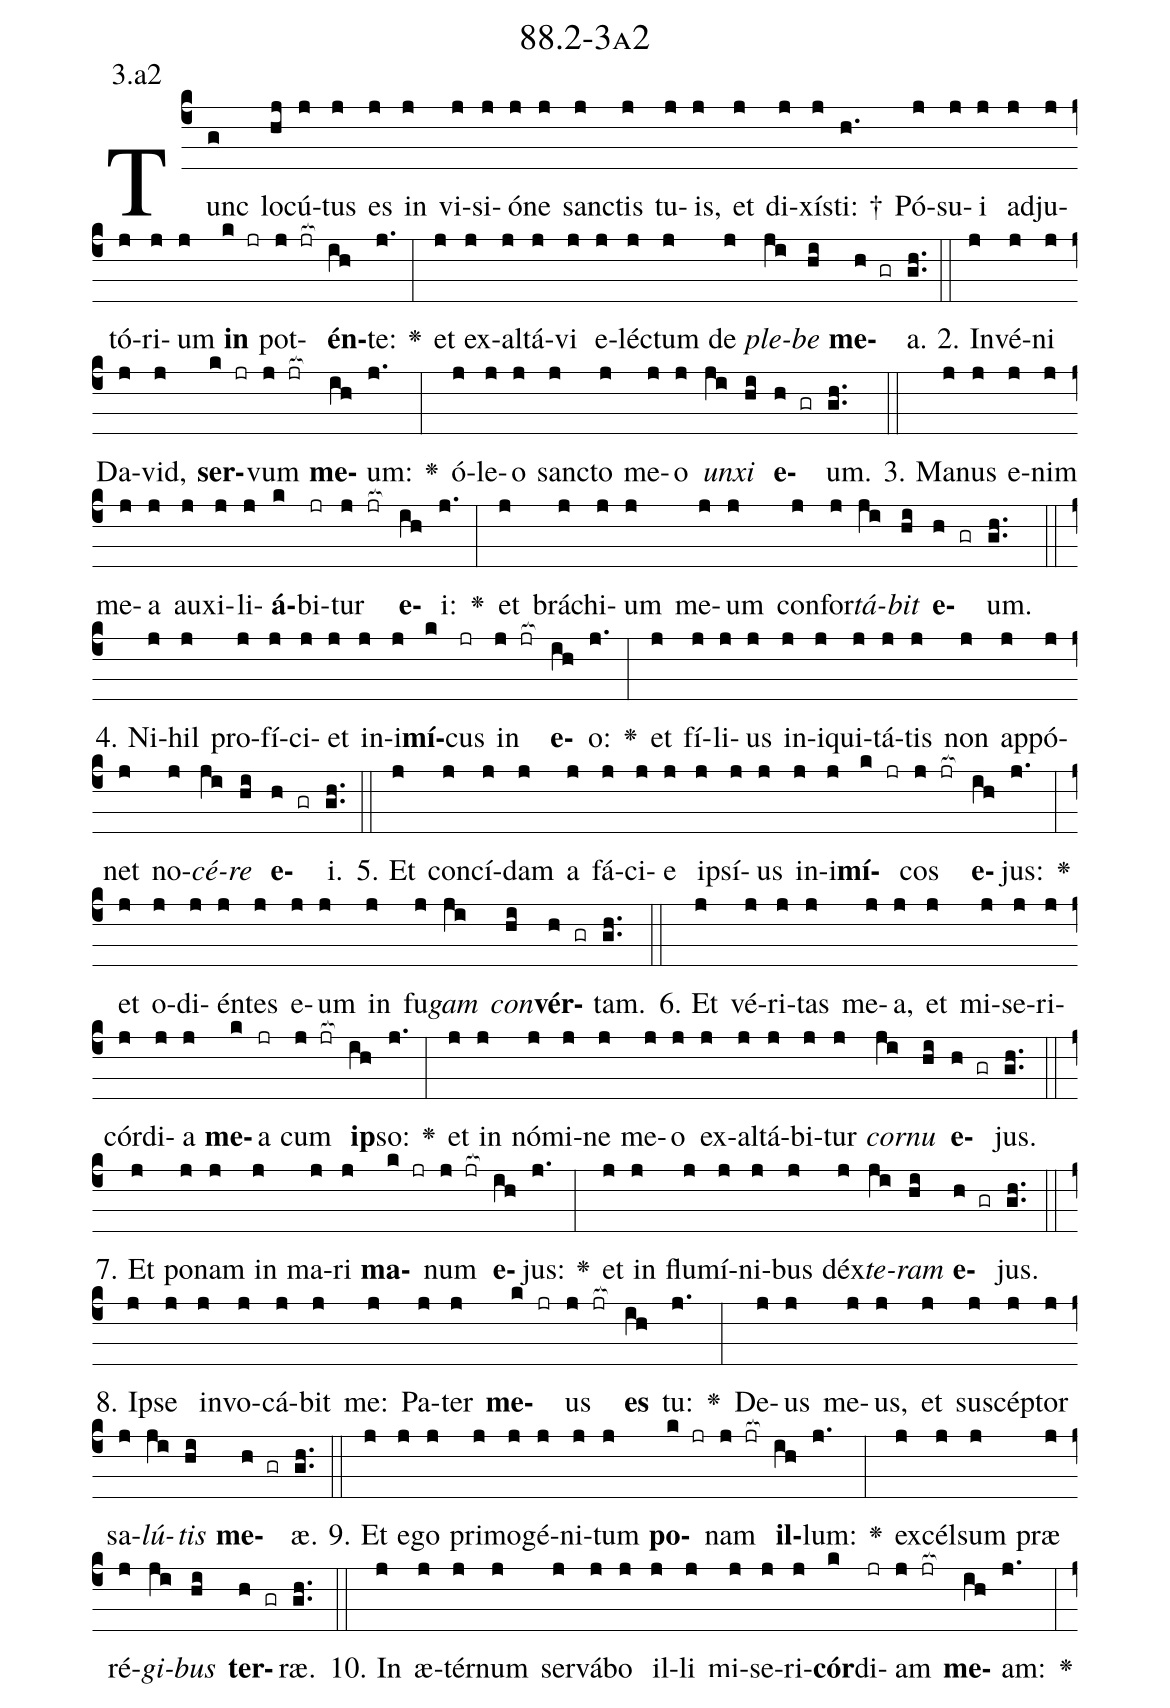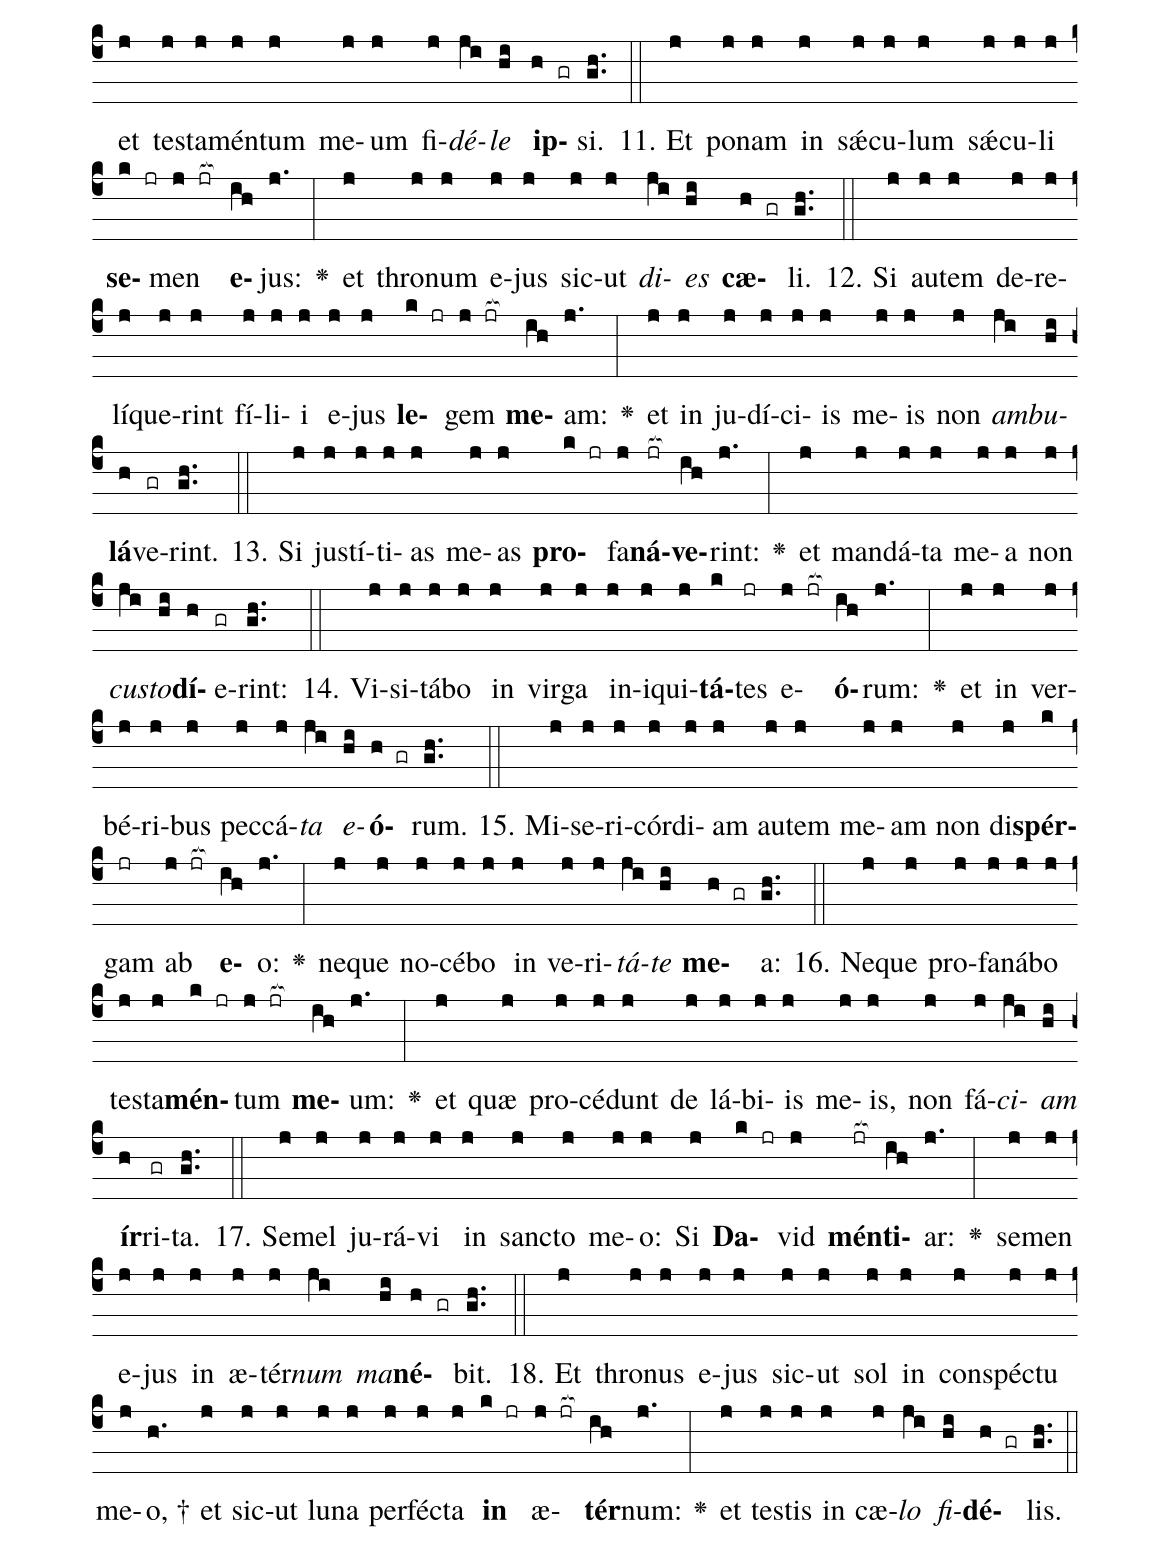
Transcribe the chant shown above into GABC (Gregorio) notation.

name: 88.2-3a2;
annotation: 3.a2;
%%
(c4)Tunc(g) lo(hj)cú(j)tus(j) es(j) in(j) vi(j)si(j)ó(j)ne(j) sanc(j)tis(j) tu(j)is,(j) et(j) di(j)xís(j)ti: †(h.) Pó(j)su(j)i(j) ad(j)ju(j)tó(j)ri(j)um(j) <b>in</b>(k jr) pot(j jr[ocb:1{])<b>én</b>(ih[ocb:0}])te:(j.) <v>\greheightstar</v>(:) et(j) ex(j)al(j)tá(j)vi(j) e(j)léc(j)tum(j) de(j) <i>ple</i>(ji)<i>be</i>(hi) <b>me</b>(h gr)a.(gh..) (::)
2. In(j)vé(j)ni(j) Da(j)vid,(j) <b>ser</b>(k jr)vum(j jr[ocb:1{]) <b>me</b>(ih[ocb:0}])um:(j.) <v>\greheightstar</v>(:) ó(j)le(j)o(j) sanc(j)to(j) me(j)o(j) <i>un</i>(ji)<i>xi</i>(hi) <b>e</b>(h gr)um.(gh..) (::)
3. Ma(j)nus(j) e(j)nim(j) me(j)a(j) au(j)xi(j)li(j)<b>á</b>(k)bi(jr)tur(j jr[ocb:1{]) <b>e</b>(ih[ocb:0}])i:(j.) <v>\greheightstar</v>(:) et(j) brá(j)chi(j)um(j) me(j)um(j) con(j)for(j)<i>tá</i>(ji)<i>bit</i>(hi) <b>e</b>(h gr)um.(gh..) (::)
4. Ni(j)hil(j) pro(j)fí(j)ci(j)et(j) in(j)i(j)<b>mí</b>(k)cus(jr) in(j jr[ocb:1{]) <b>e</b>(ih[ocb:0}])o:(j.) <v>\greheightstar</v>(:) et(j) fí(j)li(j)us(j) in(j)i(j)qui(j)tá(j)tis(j) non(j) ap(j)pó(j)net(j) no(j)<i>cé</i>(ji)<i>re</i>(hi) <b>e</b>(h gr)i.(gh..) (::)
5. Et(j) con(j)cí(j)dam(j) a(j) fá(j)ci(j)e(j) ip(j)sí(j)us(j) in(j)i(j)<b>mí</b>(k jr)cos(j jr[ocb:1{]) <b>e</b>(ih[ocb:0}])jus:(j.) <v>\greheightstar</v>(:) et(j) o(j)di(j)én(j)tes(j) e(j)um(j) in(j) fu(j)<i>gam</i>(ji) <i>con</i>(hi)<b>vér</b>(h gr)tam.(gh..) (::)
6. Et(j) vé(j)ri(j)tas(j) me(j)a,(j) et(j) mi(j)se(j)ri(j)cór(j)di(j)a(j) <b>me</b>(k)a(jr) cum(j jr[ocb:1{]) <b>ip</b>(ih[ocb:0}])so:(j.) <v>\greheightstar</v>(:) et(j) in(j) nó(j)mi(j)ne(j) me(j)o(j) ex(j)al(j)tá(j)bi(j)tur(j) <i>cor</i>(ji)<i>nu</i>(hi) <b>e</b>(h gr)jus.(gh..) (::)
7. Et(j) po(j)nam(j) in(j) ma(j)ri(j) <b>ma</b>(k jr)num(j jr[ocb:1{]) <b>e</b>(ih[ocb:0}])jus:(j.) <v>\greheightstar</v>(:) et(j) in(j) flu(j)mí(j)ni(j)bus(j) déx(j)<i>te</i>(ji)<i>ram</i>(hi) <b>e</b>(h gr)jus.(gh..) (::)
8. Ip(j)se(j) in(j)vo(j)cá(j)bit(j) me:(j) Pa(j)ter(j) <b>me</b>(k jr)us(j jr[ocb:1{]) <b>es</b>(ih[ocb:0}]) tu:(j.) <v>\greheightstar</v>(:) De(j)us(j) me(j)us,(j) et(j) su(j)scép(j)tor(j) sa(j)<i>lú</i>(ji)<i>tis</i>(hi) <b>me</b>(h gr)æ.(gh..) (::)
9. Et(j) e(j)go(j) pri(j)mo(j)gé(j)ni(j)tum(j) <b>po</b>(k jr)nam(j jr[ocb:1{]) <b>il</b>(ih[ocb:0}])lum:(j.) <v>\greheightstar</v>(:) ex(j)cél(j)sum(j) præ(j) ré(j)<i>gi</i>(ji)<i>bus</i>(hi) <b>ter</b>(h gr)ræ.(gh..) (::)
10. In(j) æ(j)tér(j)num(j) ser(j)vá(j)bo(j) il(j)li(j) mi(j)se(j)ri(j)<b>cór</b>(k)di(jr)am(j jr[ocb:1{]) <b>me</b>(ih[ocb:0}])am:(j.) <v>\greheightstar</v>(:) et(j) tes(j)ta(j)mén(j)tum(j) me(j)um(j) fi(j)<i>dé</i>(ji)<i>le</i>(hi) <b>ip</b>(h gr)si.(gh..) (::)
11. Et(j) po(j)nam(j) in(j) sǽ(j)cu(j)lum(j) sǽ(j)cu(j)li(j) <b>se</b>(k jr)men(j jr[ocb:1{]) <b>e</b>(ih[ocb:0}])jus:(j.) <v>\greheightstar</v>(:) et(j) thro(j)num(j) e(j)jus(j) sic(j)ut(j) <i>di</i>(ji)<i>es</i>(hi) <b>cæ</b>(h gr)li.(gh..) (::)
12. Si(j) au(j)tem(j) de(j)re(j)lí(j)que(j)rint(j) fí(j)li(j)i(j) e(j)jus(j) <b>le</b>(k jr)gem(j jr[ocb:1{]) <b>me</b>(ih[ocb:0}])am:(j.) <v>\greheightstar</v>(:) et(j) in(j) ju(j)dí(j)ci(j)is(j) me(j)is(j) non(j) <i>am</i>(ji)<i>bu</i>(hi)<b>lá</b>(h)ve(gr)rint.(gh..) (::)
13. Si(j) jus(j)tí(j)ti(j)as(j) me(j)as(j) <b>pro</b>(k jr)fa(j)<b>ná</b>(jr[ocb:1{])<b>ve</b>(ih[ocb:0}])rint:(j.) <v>\greheightstar</v>(:) et(j) man(j)dá(j)ta(j) me(j)a(j) non(j) <i>cus</i>(ji)<i>to</i>(hi)<b>dí</b>(h)e(gr)rint:(gh..) (::)
14. Vi(j)si(j)tá(j)bo(j) in(j) vir(j)ga(j) in(j)i(j)qui(j)<b>tá</b>(k)tes(jr) e(j jr[ocb:1{])<b>ó</b>(ih[ocb:0}])rum:(j.) <v>\greheightstar</v>(:) et(j) in(j) ver(j)bé(j)ri(j)bus(j) pec(j)cá(j)<i>ta</i>(ji) <i>e</i>(hi)<b>ó</b>(h gr)rum.(gh..) (::)
15. Mi(j)se(j)ri(j)cór(j)di(j)am(j) au(j)tem(j) me(j)am(j) non(j) di(j)<b>spér</b>(k)gam(jr) ab(j jr[ocb:1{]) <b>e</b>(ih[ocb:0}])o:(j.) <v>\greheightstar</v>(:) ne(j)que(j) no(j)cé(j)bo(j) in(j) ve(j)ri(j)<i>tá</i>(ji)<i>te</i>(hi) <b>me</b>(h gr)a:(gh..) (::)
16. Ne(j)que(j) pro(j)fa(j)ná(j)bo(j) tes(j)ta(j)<b>mén</b>(k jr)tum(j jr[ocb:1{]) <b>me</b>(ih[ocb:0}])um:(j.) <v>\greheightstar</v>(:) et(j) quæ(j) pro(j)cé(j)dunt(j) de(j) lá(j)bi(j)is(j) me(j)is,(j) non(j) fá(j)<i>ci</i>(ji)<i>am</i>(hi) <b>ír</b>(h)ri(gr)ta.(gh..) (::)
17. Se(j)mel(j) ju(j)rá(j)vi(j) in(j) sanc(j)to(j) me(j)o:(j) Si(j) <b>Da</b>(k jr)vid(j) <b>mén</b>(jr[ocb:1{])<b>ti</b>(ih[ocb:0}])ar:(j.) <v>\greheightstar</v>(:) se(j)men(j) e(j)jus(j) in(j) æ(j)tér(j)<i>num</i>(ji) <i>ma</i>(hi)<b>né</b>(h gr)bit.(gh..) (::)
18. Et(j) thro(j)nus(j) e(j)jus(j) sic(j)ut(j) sol(j) in(j) con(j)spéc(j)tu(j) me(j)o, †(h.) et(j) sic(j)ut(j) lu(j)na(j) per(j)féc(j)ta(j) <b>in</b>(k jr) æ(j jr[ocb:1{])<b>tér</b>(ih[ocb:0}])num:(j.) <v>\greheightstar</v>(:) et(j) tes(j)tis(j) in(j) cæ(j)<i>lo</i>(ji) <i>fi</i>(hi)<b>dé</b>(h gr)lis.(gh..) (::)
